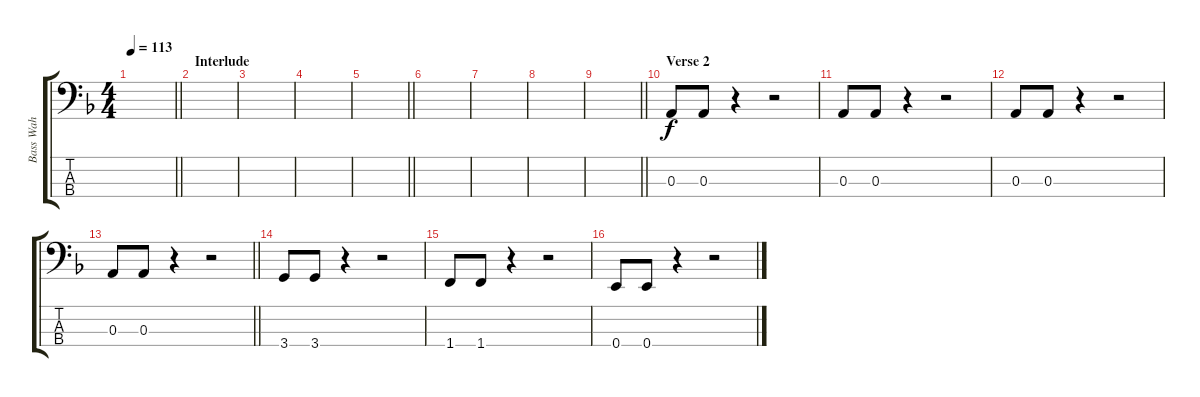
\track ("Bass Wah" "Bass Wah") {instrument synthbass1}
\staff {score tabs}
\tuning (G2 D2 A1 E1) {hide}
\ts (4 4)
\tempo 113
\clef f4
\barLineRight lightlight
\ks dminor
|
\section ("" "Interlude")
|
|
|
\barLineRight lightlight
|
\section ("" "")
|
|
|
\barLineRight lightlight
|
\section ("" "Verse 2")
0.3.8 0.3.8 r.4 r.2 |
0.3.8 0.3.8 r.4 r.2 |
0.3.8 0.3.8 r.4 r.2 |
\barLineRight lightlight
0.3.8 0.3.8 r.4 r.2 |
\section ("" "")
3.4.8 3.4.8 r.4 r.2 |
1.4.8 1.4.8 r.4 r.2 |
0.4.8 0.4.8 r.4 r.2
